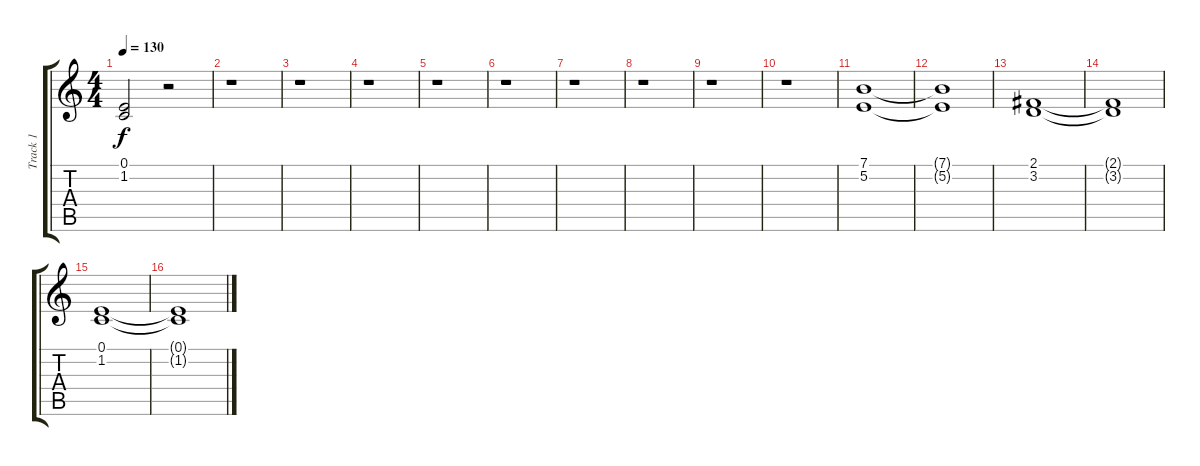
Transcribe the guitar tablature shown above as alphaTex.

\track ("Track 1" "Track 1") {instrument lead1square}
\staff {score tabs}
\tuning (E4 B3 G3 D3 A2 E2) {hide}
\ts (4 4)
\tempo 130
\clef g2
\ks c
(0.1{t} 1.2{t}).2{dy f} r.2 |
r.1 |
r.1 |
r.1 |
r.1 |
r.1 |
r.1 |
r.1 |
r.1 |
r.1 |
(7.1 5.2).1 |
(7.1{t} 5.2{t}).1 |
(2.1 3.2).1 |
(2.1{t} 3.2{t}).1 |
(0.1 1.2).1 |
(0.1{t} 1.2{t}).1
